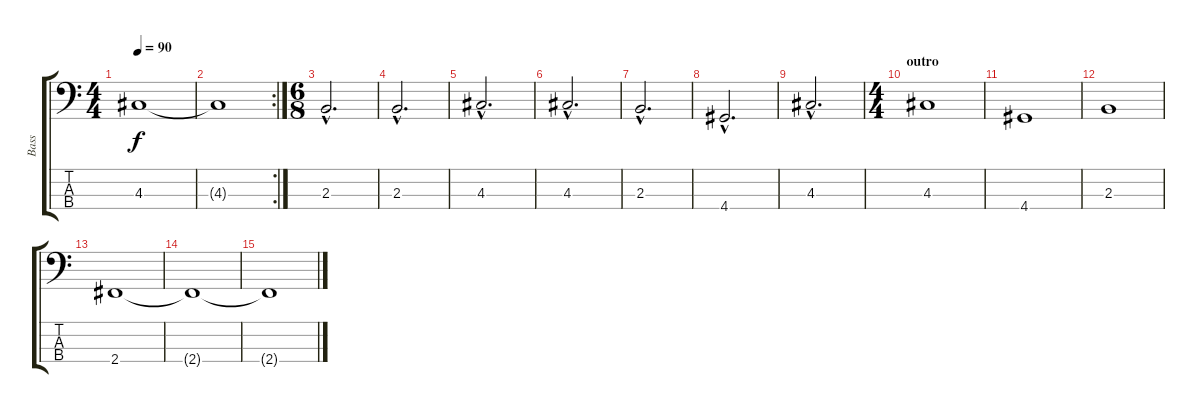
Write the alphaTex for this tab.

\track ("Bass" "Bass") {instrument fretlessbass}
\staff {score tabs}
\tuning (G2 D2 A1 E1) {hide}
\ts (4 4)
\tempo 90
\clef f4
\ks c
4.3.1{dy f} |
\rc 2
4.3{t}.1 |
\ts (6 8)
2.3{hac}.2{d} |
2.3{hac}.2{d} |
4.3{hac}.2{d} |
4.3{hac}.2{d} |
2.3{hac}.2{d} |
4.4{hac}.2{d} |
4.3{hac}.2{d} |
\ts (4 4)
\section ("" "outro")
4.3.1 |
4.4.1 |
2.3.1 |
2.4.1 |
2.4{t}.1 |
2.4{t}.1
